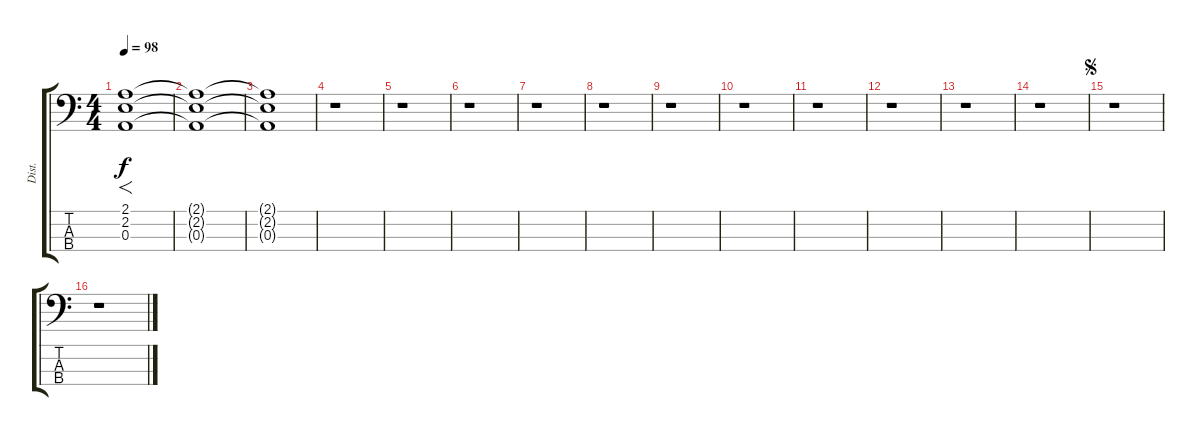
\track ("Dist." "Dist.") {instrument synthbass1}
\staff {score tabs}
\tuning (G2 D2 A1 E1) {hide}
\ts (4 4)
\tempo 98
\clef f4
\ks c
(2.1 2.2 0.3).1{f dy f instrument synthbass1} |
(2.1{t} 2.2{t} 0.3{t}).1 |
(2.1{t} 2.2{t} 0.3{t}).1 |
r.1 |
r.1 |
r.1 |
r.1 |
r.1 |
r.1 |
r.1 |
r.1 |
r.1 |
r.1 |
r.1 |
\jump segno
r.1 |
r.1
